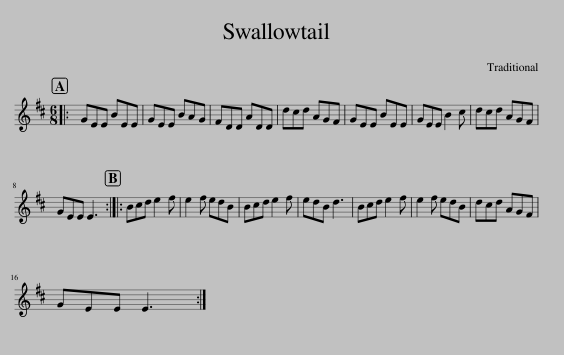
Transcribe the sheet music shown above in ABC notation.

X:1
L:1/8
M:6/8
I:linebreak $
K:D
V:1 treble
V:1
|: GEE BEE | GEE BAG | FDD ADD | dcd AGF | GEE BEE | %5
 GEE B2 c | dcd AGF |$ GEE E3 :: Bcd e2 f | e2 f edB | %10
 Bcd e2 f | edB d3 | Bcd e2 f | e2 f edB | dcd AGF |$ %15
 GEE E3 :| %16
